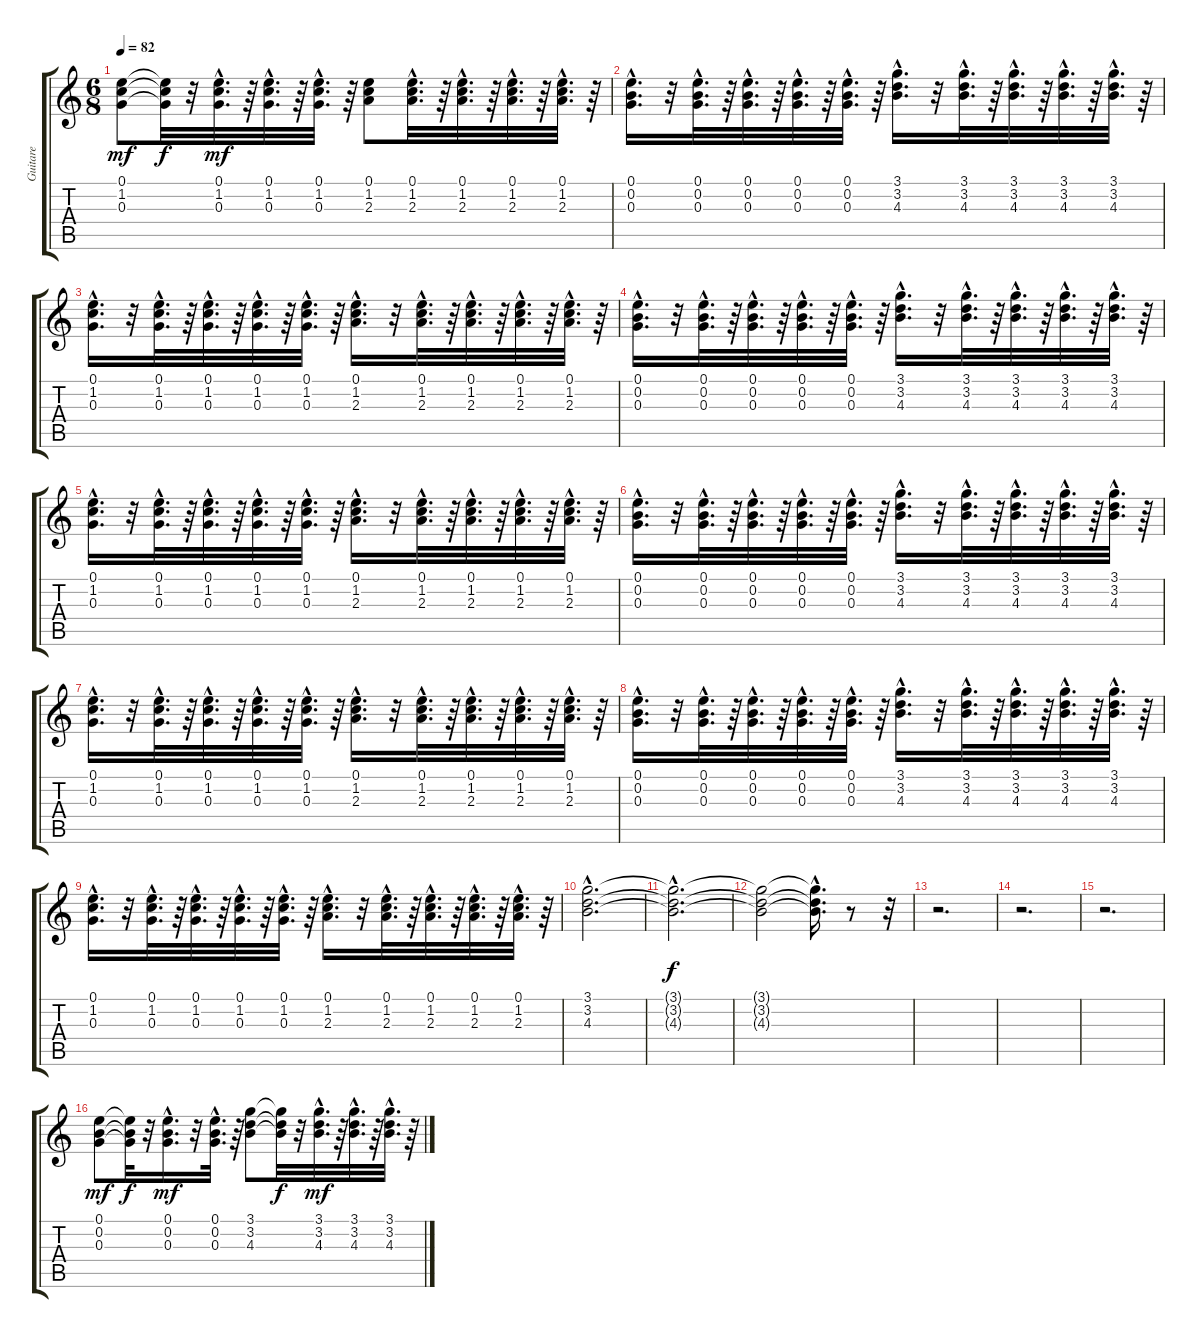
\track ("Guitare" "Guitare") {instrument acousticguitarnylon}
\staff {score tabs}
\tuning (E4 B3 G3 D3 A2 E2) {hide}
\ts (6 8)
\tempo 82
\clef g2
\ks c
(0.1 1.2 0.3).8{dy mf} (0.1{t} 1.2{t} 0.3{t}).32{dy f} r.32 (0.1{hac} 1.2{hac} 0.3{hac}).32{d dy mf} r.64 (0.1{hac} 1.2{hac} 0.3{hac}).32{d} r.64 (0.1{hac} 1.2{hac} 0.3{hac}).32{d} r.64 (0.1 1.2 2.3).8 (0.1{hac} 1.2{hac} 2.3{hac}).32{d} r.64 (0.1{hac} 1.2{hac} 2.3{hac}).32{d} r.64 (0.1{hac} 1.2{hac} 2.3{hac}).32{d} r.64 (0.1{hac} 1.2{hac} 2.3{hac}).32{d} r.64 |
(0.1{hac} 0.2{hac} 0.3{hac}).16{d} r.32 (0.1{hac} 0.2{hac} 0.3{hac}).32{d} r.64 (0.1{hac} 0.2{hac} 0.3{hac}).32{d} r.64 (0.1{hac} 0.2{hac} 0.3{hac}).32{d} r.64 (0.1{hac} 0.2{hac} 0.3{hac}).32{d} r.64 (3.1{hac} 3.2{hac} 4.3{hac}).16{d} r.32 (3.1{hac} 3.2{hac} 4.3{hac}).32{d} r.64 (3.1{hac} 3.2{hac} 4.3{hac}).32{d} r.64 (3.1{hac} 3.2{hac} 4.3{hac}).32{d} r.64 (3.1{hac} 3.2{hac} 4.3{hac}).32{d} r.64 |
(0.1{hac} 1.2{hac} 0.3{hac}).16{d} r.32 (0.1{hac} 1.2{hac} 0.3{hac}).32{d} r.64 (0.1{hac} 1.2{hac} 0.3{hac}).32{d} r.64 (0.1{hac} 1.2{hac} 0.3{hac}).32{d} r.64 (0.1{hac} 1.2{hac} 0.3{hac}).32{d} r.64 (0.1{hac} 1.2{hac} 2.3{hac}).16{d} r.32 (0.1{hac} 1.2{hac} 2.3{hac}).32{d} r.64 (0.1{hac} 1.2{hac} 2.3{hac}).32{d} r.64 (0.1{hac} 1.2{hac} 2.3{hac}).32{d} r.64 (0.1{hac} 1.2{hac} 2.3{hac}).32{d} r.64 |
(0.1{hac} 0.2{hac} 0.3{hac}).16{d} r.32 (0.1{hac} 0.2{hac} 0.3{hac}).32{d} r.64 (0.1{hac} 0.2{hac} 0.3{hac}).32{d} r.64 (0.1{hac} 0.2{hac} 0.3{hac}).32{d} r.64 (0.1{hac} 0.2{hac} 0.3{hac}).32{d} r.64 (3.1{hac} 3.2{hac} 4.3{hac}).16{d} r.32 (3.1{hac} 3.2{hac} 4.3{hac}).32{d} r.64 (3.1{hac} 3.2{hac} 4.3{hac}).32{d} r.64 (3.1{hac} 3.2{hac} 4.3{hac}).32{d} r.64 (3.1{hac} 3.2{hac} 4.3{hac}).32{d} r.64 |
(0.1{hac} 1.2{hac} 0.3{hac}).16{d} r.32 (0.1{hac} 1.2{hac} 0.3{hac}).32{d} r.64 (0.1{hac} 1.2{hac} 0.3{hac}).32{d} r.64 (0.1{hac} 1.2{hac} 0.3{hac}).32{d} r.64 (0.1{hac} 1.2{hac} 0.3{hac}).32{d} r.64 (0.1{hac} 1.2{hac} 2.3{hac}).16{d} r.32 (0.1{hac} 1.2{hac} 2.3{hac}).32{d} r.64 (0.1{hac} 1.2{hac} 2.3{hac}).32{d} r.64 (0.1{hac} 1.2{hac} 2.3{hac}).32{d} r.64 (0.1{hac} 1.2{hac} 2.3{hac}).32{d} r.64 |
(0.1{hac} 0.2{hac} 0.3{hac}).16{d} r.32 (0.1{hac} 0.2{hac} 0.3{hac}).32{d} r.64 (0.1{hac} 0.2{hac} 0.3{hac}).32{d} r.64 (0.1{hac} 0.2{hac} 0.3{hac}).32{d} r.64 (0.1{hac} 0.2{hac} 0.3{hac}).32{d} r.64 (3.1{hac} 3.2{hac} 4.3{hac}).16{d} r.32 (3.1{hac} 3.2{hac} 4.3{hac}).32{d} r.64 (3.1{hac} 3.2{hac} 4.3{hac}).32{d} r.64 (3.1{hac} 3.2{hac} 4.3{hac}).32{d} r.64 (3.1{hac} 3.2{hac} 4.3{hac}).32{d} r.64 |
(0.1{hac} 1.2{hac} 0.3{hac}).16{d} r.32 (0.1{hac} 1.2{hac} 0.3{hac}).32{d} r.64 (0.1{hac} 1.2{hac} 0.3{hac}).32{d} r.64 (0.1{hac} 1.2{hac} 0.3{hac}).32{d} r.64 (0.1{hac} 1.2{hac} 0.3{hac}).32{d} r.64 (0.1{hac} 1.2{hac} 2.3{hac}).16{d} r.32 (0.1{hac} 1.2{hac} 2.3{hac}).32{d} r.64 (0.1{hac} 1.2{hac} 2.3{hac}).32{d} r.64 (0.1{hac} 1.2{hac} 2.3{hac}).32{d} r.64 (0.1{hac} 1.2{hac} 2.3{hac}).32{d} r.64 |
(0.1{hac} 0.2{hac} 0.3{hac}).16{d} r.32 (0.1{hac} 0.2{hac} 0.3{hac}).32{d} r.64 (0.1{hac} 0.2{hac} 0.3{hac}).32{d} r.64 (0.1{hac} 0.2{hac} 0.3{hac}).32{d} r.64 (0.1{hac} 0.2{hac} 0.3{hac}).32{d} r.64 (3.1{hac} 3.2{hac} 4.3{hac}).16{d} r.32 (3.1{hac} 3.2{hac} 4.3{hac}).32{d} r.64 (3.1{hac} 3.2{hac} 4.3{hac}).32{d} r.64 (3.1{hac} 3.2{hac} 4.3{hac}).32{d} r.64 (3.1{hac} 3.2{hac} 4.3{hac}).32{d} r.64 |
(0.1{hac} 1.2{hac} 0.3{hac}).16{d} r.32 (0.1{hac} 1.2{hac} 0.3{hac}).32{d} r.64 (0.1{hac} 1.2{hac} 0.3{hac}).32{d} r.64 (0.1{hac} 1.2{hac} 0.3{hac}).32{d} r.64 (0.1{hac} 1.2{hac} 0.3{hac}).32{d} r.64 (0.1{hac} 1.2{hac} 2.3{hac}).16{d} r.32 (0.1{hac} 1.2{hac} 2.3{hac}).32{d} r.64 (0.1{hac} 1.2{hac} 2.3{hac}).32{d} r.64 (0.1{hac} 1.2{hac} 2.3{hac}).32{d} r.64 (0.1{hac} 1.2{hac} 2.3{hac}).32{d} r.64 |
(3.1{hac} 3.2{hac} 4.3{hac}).2{d} |
(3.1{hac t} 3.2{hac t} 4.3{hac t}).2{d dy f} |
(3.1{t} 3.2{t} 4.3{t}).2 (3.1{hac t} 3.2{hac t} 4.3{hac t}).16{d} r.8 r.32 |
r.2{d} |
r.2{d} |
r.2{d} |
(0.1 0.2 0.3).8{dy mf} (0.1{t} 0.2{t} 0.3{t}).32{dy f} r.32 (0.1{hac} 0.2{hac} 0.3{hac}).16{d dy mf} r.32 (0.1{hac} 0.2{hac} 0.3{hac}).32{d} r.64 (3.1 3.2 4.3).8 (3.1{t} 3.2{t} 4.3{t}).32{dy f} r.32 (3.1{hac} 3.2{hac} 4.3{hac}).32{d dy mf} r.64 (3.1{hac} 3.2{hac} 4.3{hac}).32{d} r.64 (3.1{hac} 3.2{hac} 4.3{hac}).32{d} r.64
